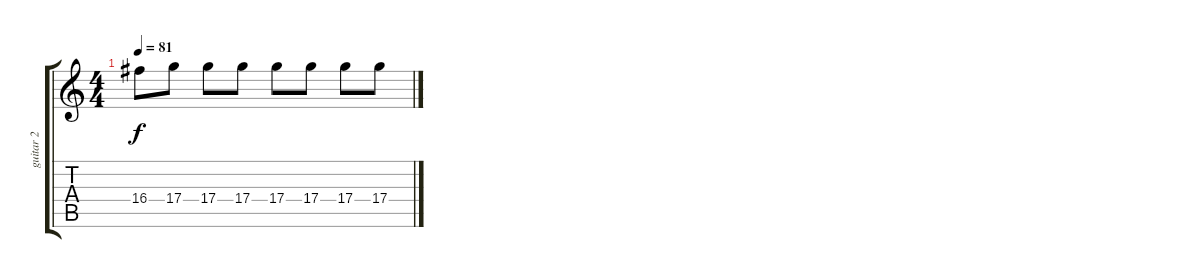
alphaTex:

\track ("guitar 2" "guitar 2") {instrument distortionguitar}
\staff {score tabs}
\tuning (E4 B3 G3 D3 A2 E2) {hide}
\ts (4 4)
\tempo 81
\clef g2
\ks c
16.4.8{dy f volume 4 instrument overdrivenguitar} 17.4.8 17.4.8{volume 3} 17.4.8 17.4.8 17.4.8{volume 2} 17.4.8 17.4.8
